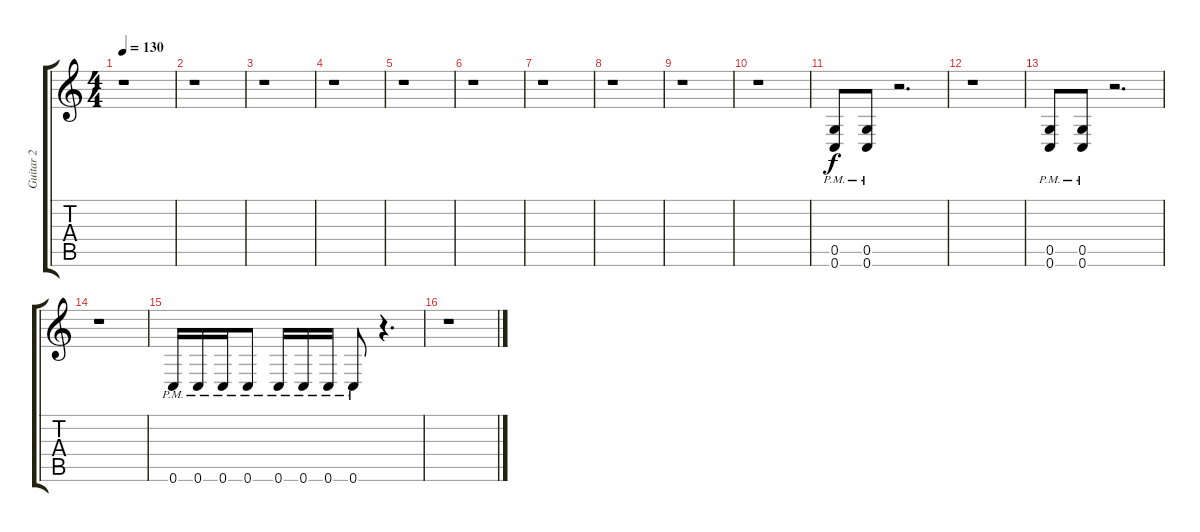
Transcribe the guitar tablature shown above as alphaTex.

\track ("Guitar 2" "Guitar 2") {instrument distortionguitar}
\staff {score tabs}
\tuning (D4 A3 F3 C3 G2 C2) {hide}
\ts (4 4)
\tempo 130
\clef g2
\ks c
r.1{dy f instrument distortionguitar} |
r.1 |
r.1 |
r.1 |
r.1 |
r.1 |
r.1 |
r.1 |
r.1 |
r.1 |
(0.5{pm} 0.6{pm}).8 (0.5{pm} 0.6{pm}).8 r.2{d} |
r.1 |
(0.5{pm} 0.6{pm}).8 (0.5{pm} 0.6{pm}).8 r.2{d} |
r.1 |
0.6{pm}.16 0.6{pm}.16 0.6{pm}.16 0.6{pm}.8 0.6{pm}.16 0.6{pm}.16 0.6{pm}.16 0.6{pm}.8 r.4{d} |
r.1
